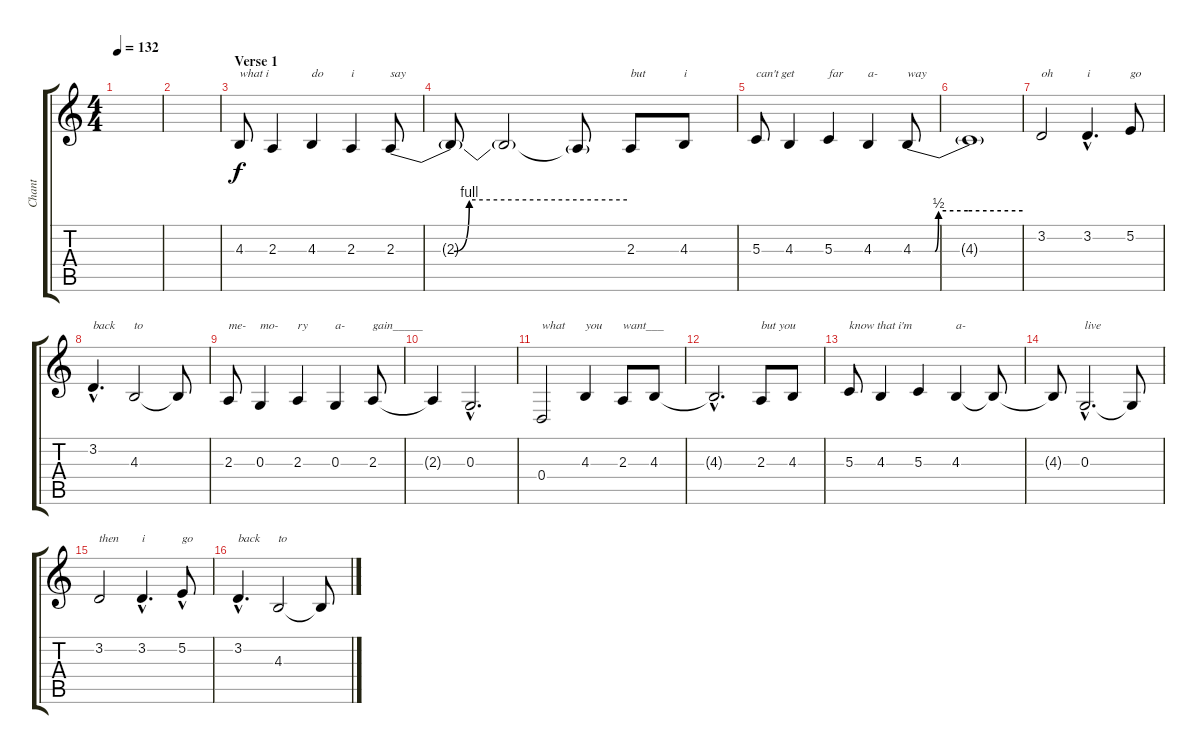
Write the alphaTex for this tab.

\track ("Chant" "Chant") {instrument accordion}
\staff {score tabs}
\tuning (E4 B3 G3 D3 A2 E2) {hide}
\ts (4 4)
\tempo 132
\clef g2
\ks c
|
|
\section ("" "Verse 1")
4.3.8{txt "what i"} 2.3.4 4.3.4{txt "do"} 2.3.4{txt "i"} 2.3{be (custom 0 0 15 0 19 4 30 4 60 4)}.8{txt "say"} |
2.3{t}.8 2.3{t}.2 2.3{t}.8 2.3.8{txt "but"} 4.3.8{txt "i"} |
5.3.8{txt "can't get"} 4.3.4 5.3.4{txt "far"} 4.3.4{txt "a-"} 4.3{be (custom 0 0 12 0 14 2 30 2 60 2)}.8{txt "way"} |
4.3{t}.1 |
3.2.2{txt "oh"} 3.2{hac}.4{d txt "i"} 5.2.8{txt "go"} |
3.2{hac}.4{d txt "back"} 4.3.2{txt "to"} 4.3{t}.8 |
2.3.8{txt "me-"} 0.3.4{txt "mo-"} 2.3.4{txt "ry"} 0.3.4{txt "a-"} 2.3.8{txt "gain_____"} |
2.3{t}.4 0.3{hac}.2{d} |
0.4.2{txt "what"} 4.3.4{txt "you"} 2.3.8{txt "want___"} 4.3.8 |
4.3{hac t}.2{d} 2.3.8{txt "but you"} 4.3.8 |
5.3.8{txt "know that i'm"} 4.3.4 5.3.4 4.3.4{txt "a-"} 4.3{t}.8 |
4.3{t}.8 0.3{hac}.2{d txt "live"} 0.3{t}.8 |
3.2.2{txt "then"} 3.2{hac}.4{d txt "i"} 5.2{hac}.8{txt "go"} |
3.2{hac}.4{d txt "back"} 4.3.2{txt "to"} 4.3{t}.8
